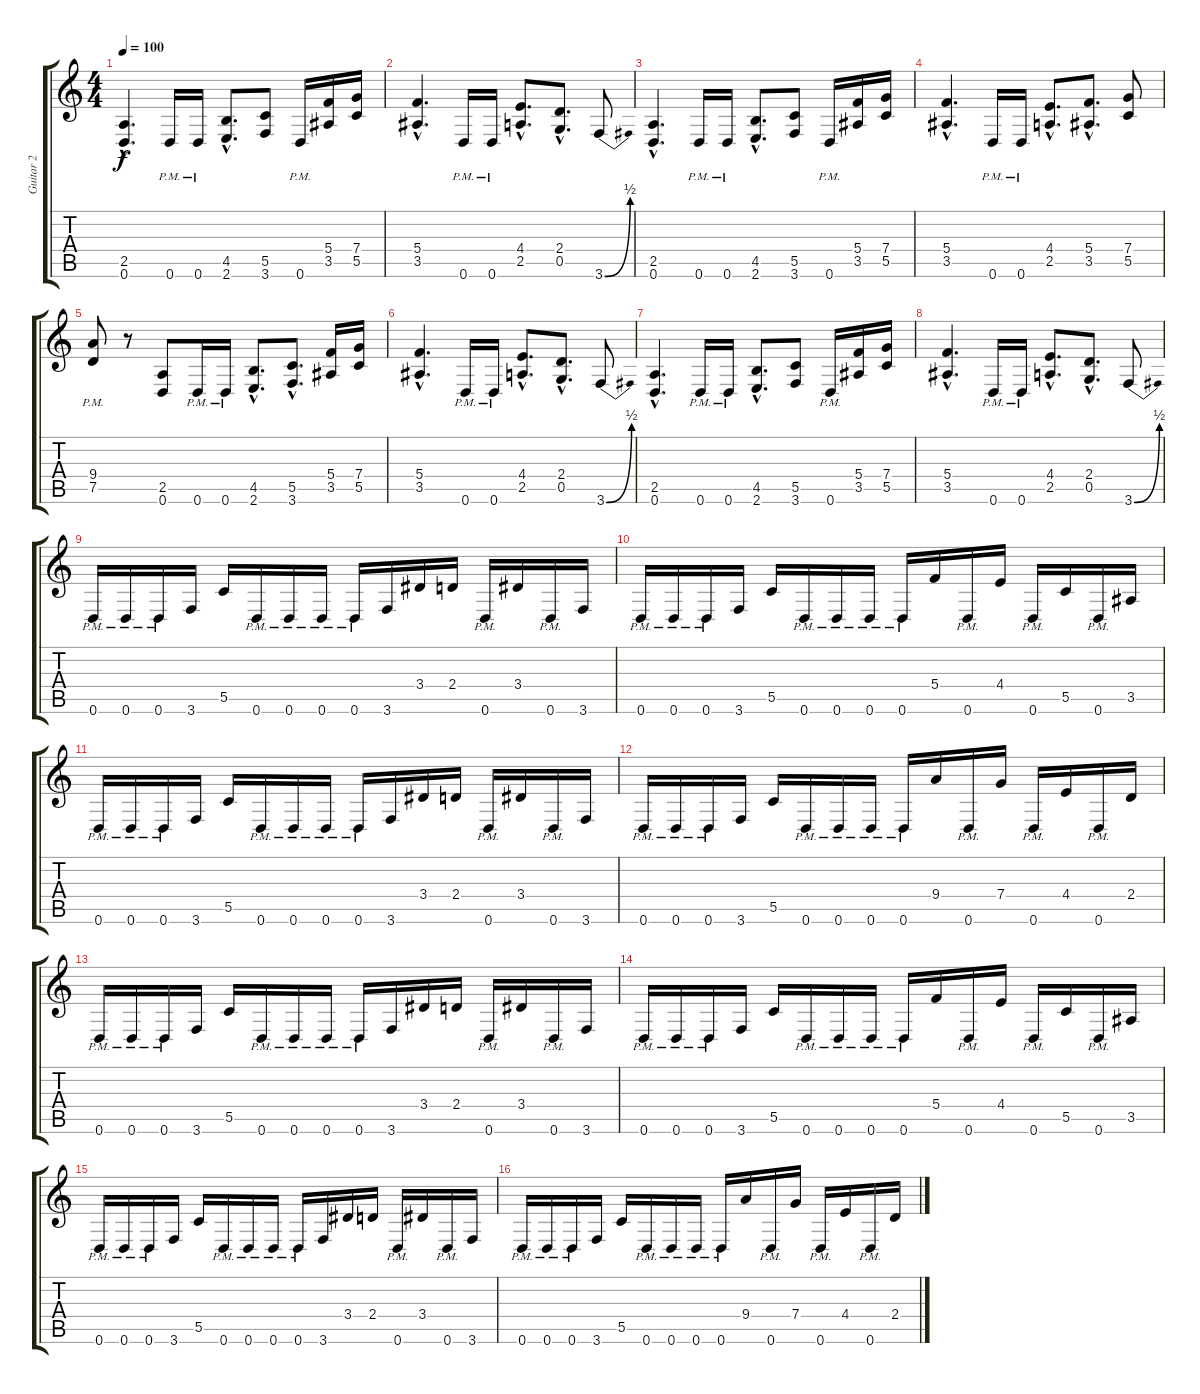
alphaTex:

\track ("Guitar 2" "Guitar 2") {instrument overdrivenguitar}
\staff {score tabs}
\tuning (D4 A3 F3 C3 G2 D2) {hide}
\ts (4 4)
\tempo 100
\clef g2
\ks c
(2.5{hac} 0.6{hac}).4{d dy f} 0.6{pm}.16 0.6{pm}.16 (4.5{hac} 2.6{hac}).8{d} (5.5 3.6).8 0.6{pm}.16 (5.4 3.5).16 (7.4 5.5).16 |
(5.4{hac} 3.5{hac}).4{d} 0.6{pm}.16 0.6{pm}.16 (4.4{hac} 2.5{hac}).8{d} (2.4{hac} 0.5{hac}).8{d} 3.6{be (bend 0 0 60 2)}.8 |
(2.5{hac} 0.6{hac}).4{d} 0.6{pm}.16 0.6{pm}.16 (4.5{hac} 2.6{hac}).8{d} (5.5 3.6).8 0.6{pm}.16 (5.4 3.5).16 (7.4 5.5).16 |
(5.4{hac} 3.5{hac}).4{d} 0.6{pm}.16 0.6{pm}.16 (4.4{hac} 2.5{hac}).8{d} (5.4{hac} 3.5{hac}).8{d} (7.4 5.5).8 |
(9.4{pm} 7.5{pm}).8 r.8 (2.5 0.6).8 0.6{pm}.16 0.6{pm}.16 (4.5{hac} 2.6{hac}).8{d} (5.5{hac} 3.6{hac}).8{d} (5.4 3.5).16 (7.4 5.5).16 |
(5.4{hac} 3.5{hac}).4{d} 0.6{pm}.16 0.6{pm}.16 (4.4{hac} 2.5{hac}).8{d} (2.4{hac} 0.5{hac}).8{d} 3.6{be (bend 0 0 60 2)}.8 |
(2.5{hac} 0.6{hac}).4{d} 0.6{pm}.16 0.6{pm}.16 (4.5{hac} 2.6{hac}).8{d} (5.5 3.6).8 0.6{pm}.16 (5.4 3.5).16 (7.4 5.5).16 |
(5.4{hac} 3.5{hac}).4{d} 0.6{pm}.16 0.6{pm}.16 (4.4{hac} 2.5{hac}).8{d} (2.4{hac} 0.5{hac}).8{d} 3.6{be (bend 0 0 60 2)}.8 |
0.6{pm}.16 0.6{pm}.16 0.6{pm}.16 3.6.16 5.5.16 0.6{pm}.16 0.6{pm}.16 0.6{pm}.16 0.6{pm}.16 3.6.16 3.4.16 2.4.16 0.6{pm}.16 3.4.16 0.6{pm}.16 3.6.16 |
0.6{pm}.16 0.6{pm}.16 0.6{pm}.16 3.6.16 5.5.16 0.6{pm}.16 0.6{pm}.16 0.6{pm}.16 0.6{pm}.16 5.4.16 0.6{pm}.16 4.4.16 0.6{pm}.16 5.5.16 0.6{pm}.16 3.5.16 |
0.6{pm}.16 0.6{pm}.16 0.6{pm}.16 3.6.16 5.5.16 0.6{pm}.16 0.6{pm}.16 0.6{pm}.16 0.6{pm}.16 3.6.16 3.4.16 2.4.16 0.6{pm}.16 3.4.16 0.6{pm}.16 3.6.16 |
0.6{pm}.16 0.6{pm}.16 0.6{pm}.16 3.6.16 5.5.16 0.6{pm}.16 0.6{pm}.16 0.6{pm}.16 0.6{pm}.16 9.4.16 0.6{pm}.16 7.4.16 0.6{pm}.16 4.4.16 0.6{pm}.16 2.4.16 |
0.6{pm}.16 0.6{pm}.16 0.6{pm}.16 3.6.16 5.5.16 0.6{pm}.16 0.6{pm}.16 0.6{pm}.16 0.6{pm}.16 3.6.16 3.4.16 2.4.16 0.6{pm}.16 3.4.16 0.6{pm}.16 3.6.16 |
0.6{pm}.16 0.6{pm}.16 0.6{pm}.16 3.6.16 5.5.16 0.6{pm}.16 0.6{pm}.16 0.6{pm}.16 0.6{pm}.16 5.4.16 0.6{pm}.16 4.4.16 0.6{pm}.16 5.5.16 0.6{pm}.16 3.5.16 |
0.6{pm}.16 0.6{pm}.16 0.6{pm}.16 3.6.16 5.5.16 0.6{pm}.16 0.6{pm}.16 0.6{pm}.16 0.6{pm}.16 3.6.16 3.4.16 2.4.16 0.6{pm}.16 3.4.16 0.6{pm}.16 3.6.16 |
0.6{pm}.16 0.6{pm}.16 0.6{pm}.16 3.6.16 5.5.16 0.6{pm}.16 0.6{pm}.16 0.6{pm}.16 0.6{pm}.16 9.4.16 0.6{pm}.16 7.4.16 0.6{pm}.16 4.4.16 0.6{pm}.16 2.4.16
